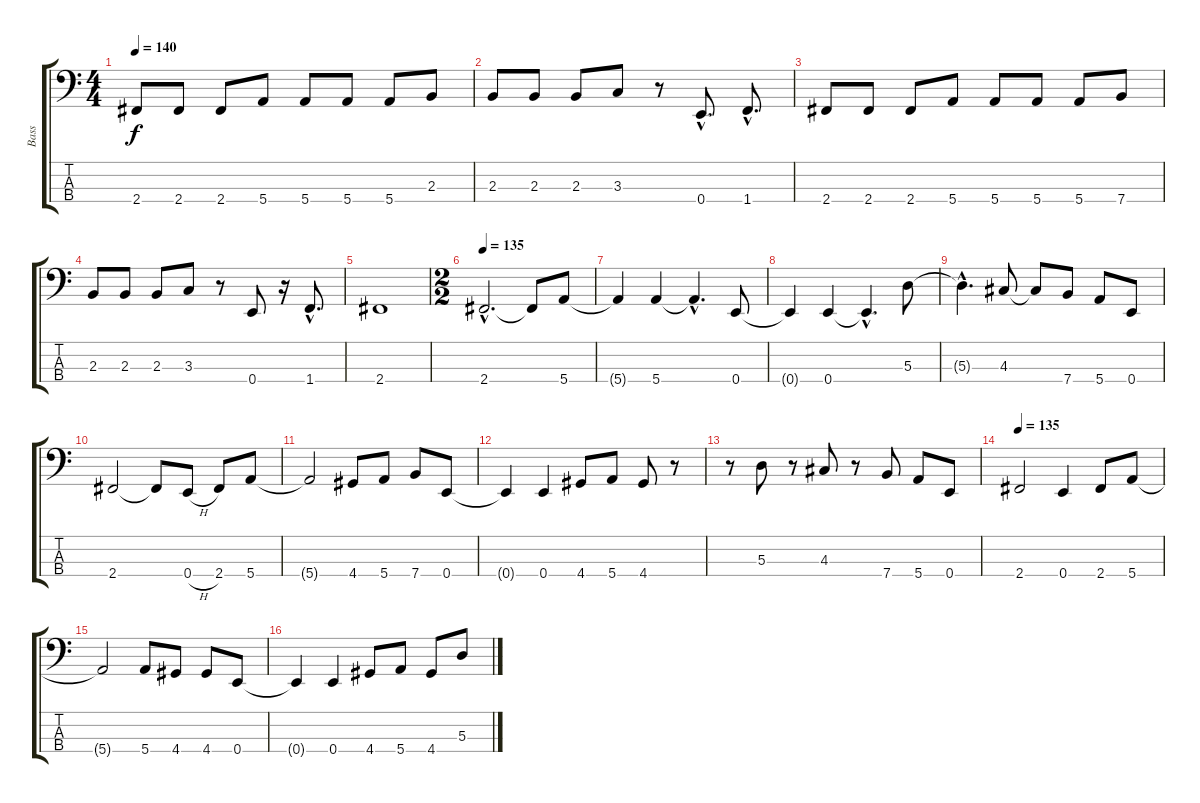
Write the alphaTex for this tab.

\track ("Bass" "Bass") {instrument electricbasspick}
\staff {score tabs}
\tuning (G2 D2 A1 E1) {hide}
\ts (4 4)
\tempo 140
\clef f4
\ks c
2.4.8{dy f} 2.4.8 2.4.8 5.4.8 5.4.8 5.4.8 5.4.8 2.3.8 |
2.3.8 2.3.8 2.3.8 3.3.8 r.8 0.4{hac}.8{d} 1.4{hac}.8{d} |
2.4.8 2.4.8 2.4.8 5.4.8 5.4.8 5.4.8 5.4.8 7.4.8 |
2.3.8 2.3.8 2.3.8 3.3.8 r.8 0.4.8 r.16 1.4{hac}.8{d} |
2.4.1 |
\ts (2 2)
\tempo 120
\tempo 135
2.4{hac}.2{d} 2.4{t}.8 5.4.8 |
5.4{t}.4 5.4.4 5.4{hac t}.4{d} 0.4.8 |
0.4{t}.4 0.4.4 0.4{hac t}.4{d} 5.3.8 |
5.3{hac t}.4{d} 4.3.8 4.3{t}.8 7.4.8 5.4.8 0.4.8 |
2.4.2 2.4{t}.8 0.4{h}.8 2.4.8 5.4.8 |
5.4{t}.2 4.4.8 5.4.8 7.4.8 0.4.8 |
0.4{t}.4 0.4.4 4.4.8 5.4.8 4.4.8 r.8 |
r.8 5.3.8 r.8 4.3.8 r.8 7.4.8 5.4.8 0.4.8 |
\tempo 135
2.4.2 0.4.4 2.4.8 5.4.8 |
5.4{t}.2 5.4.8 4.4.8 4.4.8 0.4.8 |
0.4{t}.4 0.4.4 4.4.8 5.4.8 4.4.8 5.3.8
